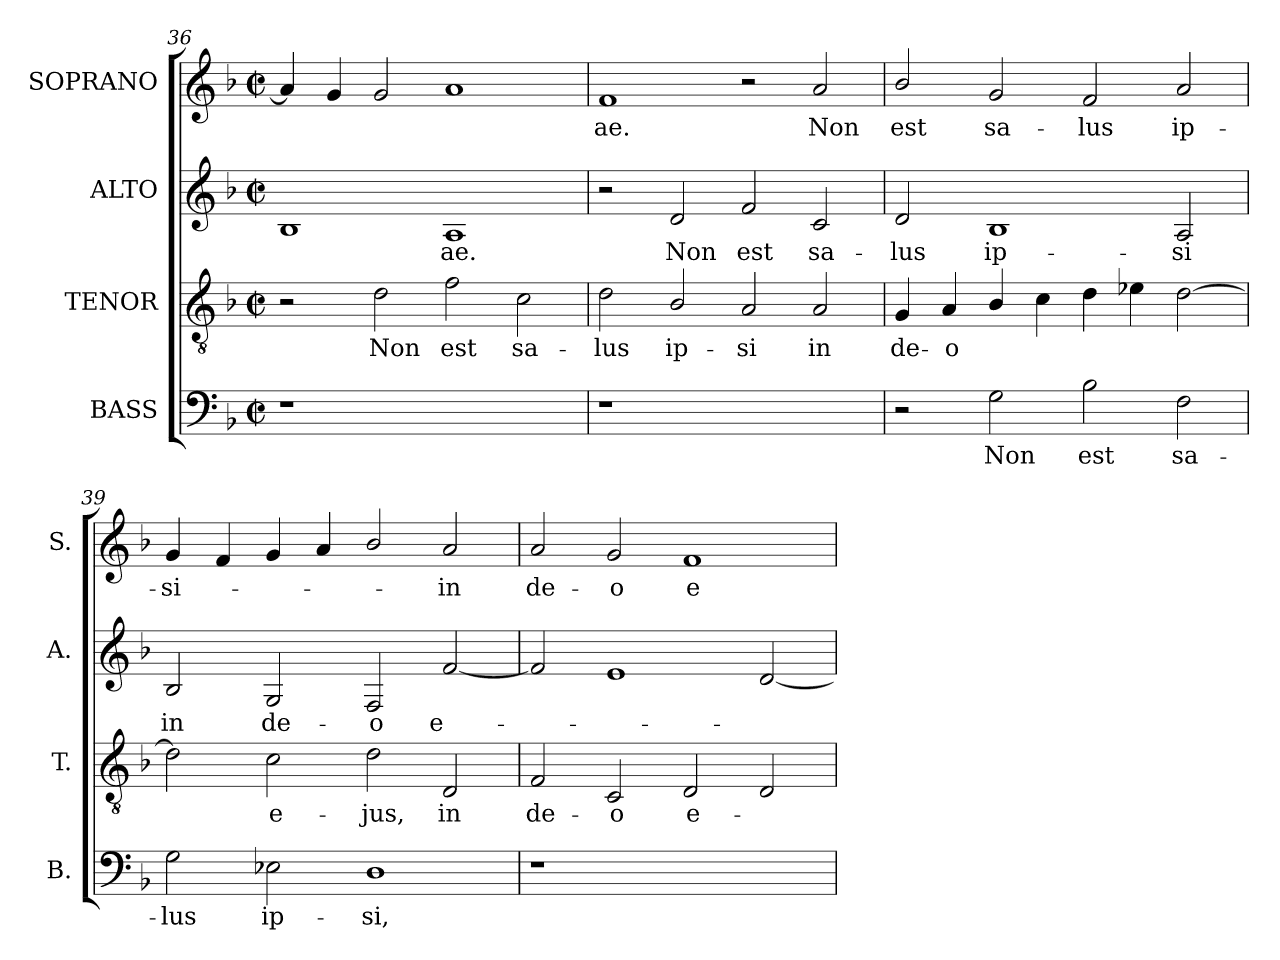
**kern	**text	**kern	**text	**kern	**text	**kern	**text
*part4	*part4	*part3	*part3	*part2	*part2	*part1	*part1
*staff4	*staff4	*staff3	*staff3	*staff2	*staff2	*staff1	*staff1
*I"BASS	*	*I"TENOR	*	*I"ALTO	*	*I"SOPRANO	*
*I'B.	*	*I'T.	*	*I'A.	*	*I'S.	*
*clefF4	*	*clefGv2	*	*clefG2	*	*clefG2	*
*	*	*ITrd7c12	*	*	*	*	*
*k[b-]	*	*k[b-]	*	*k[b-]	*	*k[b-]	*
*F:	*	*F:	*	*F:	*	*F:	*
*M2/2	*	*M2/2	*	*M2/2	*	*M2/2	*
*met(c|)	*	*met(c|)	*	*met(c|)	*	*met(c|)	*
=36	=36	=36	=36	=36	=36	=36	=36
!LO:N:vis=1	!	!	!	!	!	!	!
1r	.	2r	.	1B-i	.	4ai/]	.
.	.	.	.	.	.	4gi/	.
!	!	!	!LO:LY:b:color=#000000	!	!	!	!
.	.	2Di\	Non	.	.	2gi/	.
!	!	!	!LO:LY:b:color=#000000	!	!	!	!
!	!	!	!	!	!LO:LY:b:color=#000000	!	!
1ryy	.	2Fi\	est	1Ai	-ae.	1ai	.
!	!	!	!LO:LY:b:color=#000000	!	!	!	!
.	.	2Ci\	sa-	.	.	.	.
=37	=37	=37	=37	=37	=37	=37	=37
!LO:N:vis=1	!	!	!	!	!	!	!
!	!	!	!LO:LY:b:color=#000000	!	!	!	!
!	!	!	!	!	!	!	!LO:LY:b:color=#000000
1r	.	2Di\	-lus	2r	.	1fi	-ae.
!	!	!	!LO:LY:b:color=#000000	!	!	!	!
!	!	!	!	!	!LO:LY:b:color=#000000	!	!
.	.	2BB-i/	ip-	2di/	Non	.	.
!	!	!	!LO:LY:b:color=#000000	!	!	!	!
!	!	!	!	!	!LO:LY:b:color=#000000	!	!
1ryy	.	2AAi/	-si	2fi/	est	2r	.
!	!	!	!LO:LY:b:color=#000000	!	!	!	!
!	!	!	!	!	!LO:LY:b:color=#000000	!	!
!	!	!	!	!	!	!	!LO:LY:b:color=#000000
.	.	2AAi/	in	2ci/	sa-	2ai/	Non
=38	=38	=38	=38	=38	=38	=38	=38
!	!	!	!LO:LY:b:color=#000000	!	!	!	!
!	!	!	!	!	!LO:LY:b:color=#000000	!	!
!	!	!	!	!	!	!	!LO:LY:b:color=#000000
2r	.	4GGi/	de-	2di/	-lus	2b-i/	est
!	!	!	!LO:LY:b:color=#000000	!	!	!	!
.	.	4AAi/	-o	.	.	.	.
!	!LO:LY:b:color=#000000	!	!	!	!	!	!
!	!	!	!	!	!LO:LY:b:color=#000000	!	!
!	!	!	!	!	!	!	!LO:LY:b:color=#000000
2Gi\	Non	4BB-i/	.	1B-i	ip-	2gi/	sa-
.	.	4Ci\	.	.	.	.	.
!	!LO:LY:b:color=#000000	!	!	!	!	!	!
!	!	!	!	!	!	!	!LO:LY:b:color=#000000
2B-i\	est	4Di\	.	.	.	2fi/	-lus
.	.	4E-Xi\	.	.	.	.	.
!	!LO:LY:b:color=#000000	!	!	!	!	!	!
!	!	!	!	!	!LO:LY:b:color=#000000	!	!
!	!	!	!	!	!	!	!LO:LY:b:color=#000000
2Fi\	sa-	[2Di\	.	2Ai/	-si	2ai/	ip-
=39	=39	=39	=39	=39	=39	=39	=39
!	!LO:LY:b:color=#000000	!	!	!	!	!	!
!	!	!	!	!	!LO:LY:b:color=#000000	!	!
!	!	!	!	!	!	!	!LO:LY:b:color=#000000
2Gi\	-lus	2Di\]	.	2B-i/	in	4gi/	-si-
.	.	.	.	.	.	4fi/	.
!	!LO:LY:b:color=#000000	!	!	!	!	!	!
!	!	!	!LO:LY:b:color=#000000	!	!	!	!
!	!	!	!	!	!LO:LY:b:color=#000000	!	!
2E-Xi\	ip-	2Ci\	e-	2Gi/	de-	4gi/	.
.	.	.	.	.	.	4ai/	.
!	!LO:LY:b:color=#000000	!	!	!	!	!	!
!	!	!	!LO:LY:b:color=#000000	!	!	!	!
!	!	!	!	!	!LO:LY:b:color=#000000	!	!
1Di	-si,	2Di\	-jus,	2Fi/	-o	2b-i/	.
!	!	!	!LO:LY:b:color=#000000	!	!	!	!
!	!	!	!	!	!LO:LY:b:color=#000000	!	!
!	!	!	!	!	!	!	!LO:LY:b:color=#000000
.	.	2DDi/	in	[2fi/	e-	2ai/	-in
!!LO:LB:g=z
=40	=40	=40	=40	=40	=40	=40	=40
!LO:N:vis=1	!	!	!	!	!	!	!
!	!	!	!LO:LY:b:color=#000000	!	!	!	!
!	!	!	!	!	!	!	!LO:LY:b:color=#000000
1r	.	2FFi/	de-	2fi/]	.	2ai/	de-
!	!	!	!LO:LY:b:color=#000000	!	!	!	!
!	!	!	!	!	!	!	!LO:LY:b:color=#000000
.	.	2CCi/	-o	1ei	.	2gi/	-o
!	!	!	!LO:LY:b:color=#000000	!	!	!	!
!	!	!	!	!	!	!	!LO:LY:b:color=#000000
1ryy	.	2DDi/	e-	.	.	1fi	e-
.	.	2DDi/	.	[2di/	.	.	.
=	=	=	=	=	=	=	=
*-	*-	*-	*-	*-	*-	*-	*-
